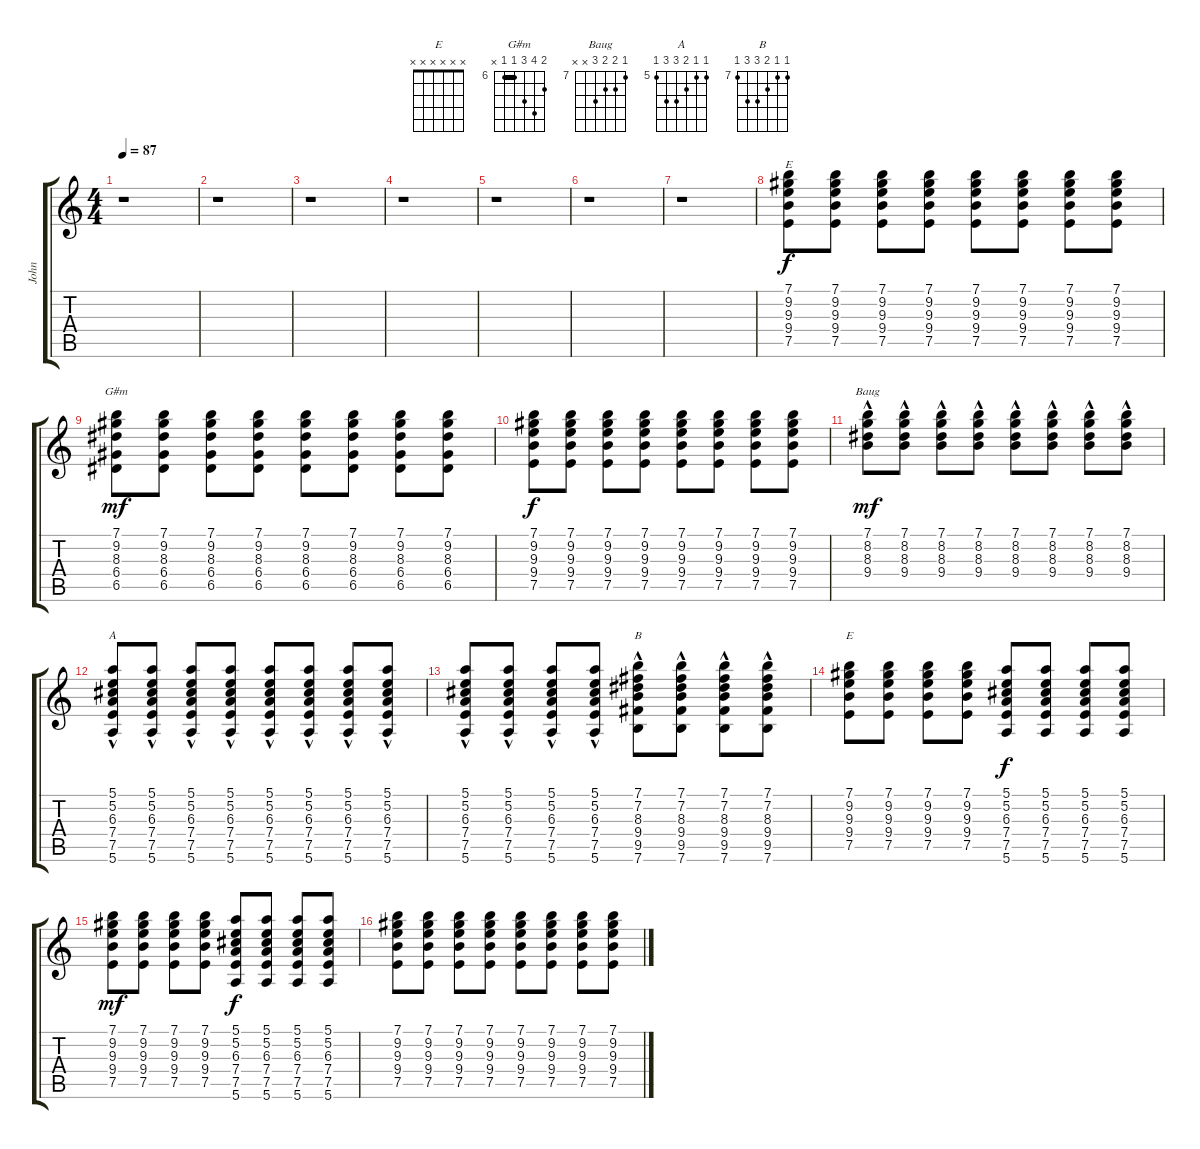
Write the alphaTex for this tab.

\track ("John" "John") {instrument acousticguitarsteel}
\staff {score tabs}
\tuning (E4 B3 G3 D3 A2 E2) {hide}
\chord ("E" 7 9 9 9 7 x) {firstfret 7}
\chord ("G#m" 7 9 8 6 6 x) {firstfret 6 barre 6}
\chord ("Baug" 7 8 8 9 x x) {firstfret 7}
\chord ("A" 5 5 6 7 7 5) {firstfret 5}
\chord ("B" 7 7 8 9 9 7) {firstfret 7}
\chord ("E" x x x x x x)
\ts (4 4)
\tempo 87
\clef g2
\ks c
r.1{dy f instrument acousticguitarsteel} |
r.1 |
r.1 |
r.1 |
r.1 |
r.1 |
r.1 |
(7.1 9.2 9.3 9.4 7.5).8{ch "E"} (7.1 9.2 9.3 9.4 7.5).8 (7.1 9.2 9.3 9.4 7.5).8 (7.1 9.2 9.3 9.4 7.5).8 (7.1 9.2 9.3 9.4 7.5).8 (7.1 9.2 9.3 9.4 7.5).8 (7.1 9.2 9.3 9.4 7.5).8 (7.1 9.2 9.3 9.4 7.5).8 |
(7.1 9.2 8.3 6.4 6.5).8{ch "G#m" dy mf} (7.1 9.2 8.3 6.4 6.5).8 (7.1 9.2 8.3 6.4 6.5).8 (7.1 9.2 8.3 6.4 6.5).8 (7.1 9.2 8.3 6.4 6.5).8 (7.1 9.2 8.3 6.4 6.5).8 (7.1 9.2 8.3 6.4 6.5).8 (7.1 9.2 8.3 6.4 6.5).8 |
(7.1 9.2 9.3 9.4 7.5).8{dy f} (7.1 9.2 9.3 9.4 7.5).8 (7.1 9.2 9.3 9.4 7.5).8 (7.1 9.2 9.3 9.4 7.5).8 (7.1 9.2 9.3 9.4 7.5).8 (7.1 9.2 9.3 9.4 7.5).8 (7.1 9.2 9.3 9.4 7.5).8 (7.1 9.2 9.3 9.4 7.5).8 |
(7.1{hac} 8.2{hac} 8.3{hac} 9.4).8{ch "Baug" dy mf} (7.1{hac} 8.2{hac} 8.3{hac} 9.4).8 (7.1{hac} 8.2{hac} 8.3{hac} 9.4).8 (7.1{hac} 8.2{hac} 8.3{hac} 9.4).8 (7.1{hac} 8.2{hac} 8.3{hac} 9.4).8 (7.1{hac} 8.2{hac} 8.3{hac} 9.4).8 (7.1{hac} 8.2{hac} 8.3{hac} 9.4).8 (7.1{hac} 8.2{hac} 8.3{hac} 9.4).8 |
(5.1{hac} 5.2{hac} 6.3{hac} 7.4 7.5 5.6).8{ch "A"} (5.1{hac} 5.2{hac} 6.3{hac} 7.4 7.5 5.6).8 (5.1{hac} 5.2{hac} 6.3{hac} 7.4 7.5 5.6).8 (5.1{hac} 5.2{hac} 6.3{hac} 7.4 7.5 5.6).8 (5.1{hac} 5.2{hac} 6.3{hac} 7.4 7.5 5.6).8 (5.1{hac} 5.2{hac} 6.3{hac} 7.4 7.5 5.6).8 (5.1{hac} 5.2{hac} 6.3{hac} 7.4 7.5 5.6).8 (5.1{hac} 5.2{hac} 6.3{hac} 7.4 7.5 5.6).8 |
(5.1{hac} 5.2{hac} 6.3{hac} 7.4 7.5 5.6).8 (5.1{hac} 5.2{hac} 6.3{hac} 7.4 7.5 5.6).8 (5.1{hac} 5.2{hac} 6.3{hac} 7.4 7.5 5.6).8 (5.1{hac} 5.2{hac} 6.3{hac} 7.4 7.5 5.6).8 (7.1{hac} 7.2{hac} 8.3{hac} 9.4 9.5 7.6).8{ch "B"} (7.1{hac} 7.2{hac} 8.3{hac} 9.4 9.5 7.6).8 (7.1{hac} 7.2{hac} 8.3{hac} 9.4 9.5 7.6).8 (7.1{hac} 7.2{hac} 8.3{hac} 9.4 9.5 7.6).8 |
(7.1 9.2 9.3 9.4 7.5).8{ch "E"} (7.1 9.2 9.3 9.4 7.5).8 (7.1 9.2 9.3 9.4 7.5).8 (7.1 9.2 9.3 9.4 7.5).8 (5.1 5.2 6.3 7.4 7.5 5.6).8{dy f} (5.1 5.2 6.3 7.4 7.5 5.6).8 (5.1 5.2 6.3 7.4 7.5 5.6).8 (5.1 5.2 6.3 7.4 7.5 5.6).8 |
(7.1 9.2 9.3 9.4 7.5).8{dy mf} (7.1 9.2 9.3 9.4 7.5).8 (7.1 9.2 9.3 9.4 7.5).8 (7.1 9.2 9.3 9.4 7.5).8 (5.1 5.2 6.3 7.4 7.5 5.6).8{dy f} (5.1 5.2 6.3 7.4 7.5 5.6).8 (5.1 5.2 6.3 7.4 7.5 5.6).8 (5.1 5.2 6.3 7.4 7.5 5.6).8 |
(7.1 9.2 9.3 9.4 7.5).8 (7.1 9.2 9.3 9.4 7.5).8 (7.1 9.2 9.3 9.4 7.5).8 (7.1 9.2 9.3 9.4 7.5).8 (7.1 9.2 9.3 9.4 7.5).8 (7.1 9.2 9.3 9.4 7.5).8 (7.1 9.2 9.3 9.4 7.5).8 (7.1 9.2 9.3 9.4 7.5).8
